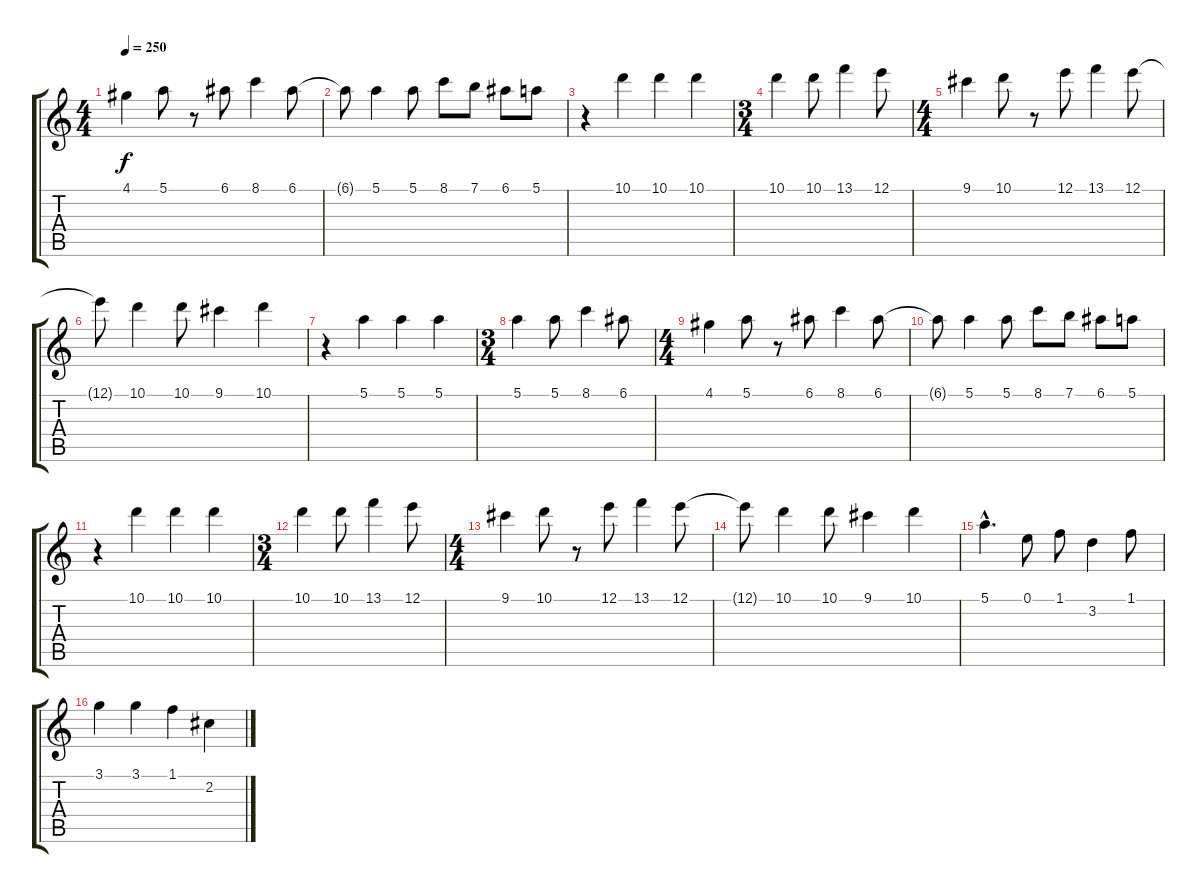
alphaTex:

\track "" {instrument percussiveorgan}
\staff {score tabs}
\tuning (E5 B4 G4 D4 A3 E3) {hide}
\ts (4 4)
\tempo 250
\clef g2
\ks c
4.1.4{dy f} 5.1.8 r.8 6.1.8 8.1.4 6.1.8 |
6.1{t}.8 5.1.4 5.1.8 8.1.8 7.1.8 6.1.8 5.1.8 |
r.4 10.1.4 10.1.4 10.1.4 |
\ts (3 4)
10.1.4 10.1.8 13.1.4 12.1.8 |
\ts (4 4)
9.1.4 10.1.8 r.8 12.1.8 13.1.4 12.1.8 |
12.1{t}.8 10.1.4 10.1.8 9.1.4 10.1.4 |
r.4 5.1.4 5.1.4 5.1.4 |
\ts (3 4)
5.1.4 5.1.8 8.1.4 6.1.8 |
\ts (4 4)
4.1.4 5.1.8 r.8 6.1.8 8.1.4 6.1.8 |
6.1{t}.8 5.1.4 5.1.8 8.1.8 7.1.8 6.1.8 5.1.8 |
r.4 10.1.4 10.1.4 10.1.4 |
\ts (3 4)
10.1.4 10.1.8 13.1.4 12.1.8 |
\ts (4 4)
9.1.4 10.1.8 r.8 12.1.8 13.1.4 12.1.8 |
12.1{t}.8 10.1.4 10.1.8 9.1.4 10.1.4 |
5.1{hac}.4{d} 0.1.8 1.1.8 3.2.4 1.1.8 |
3.1.4 3.1.4 1.1.4 2.2.4
